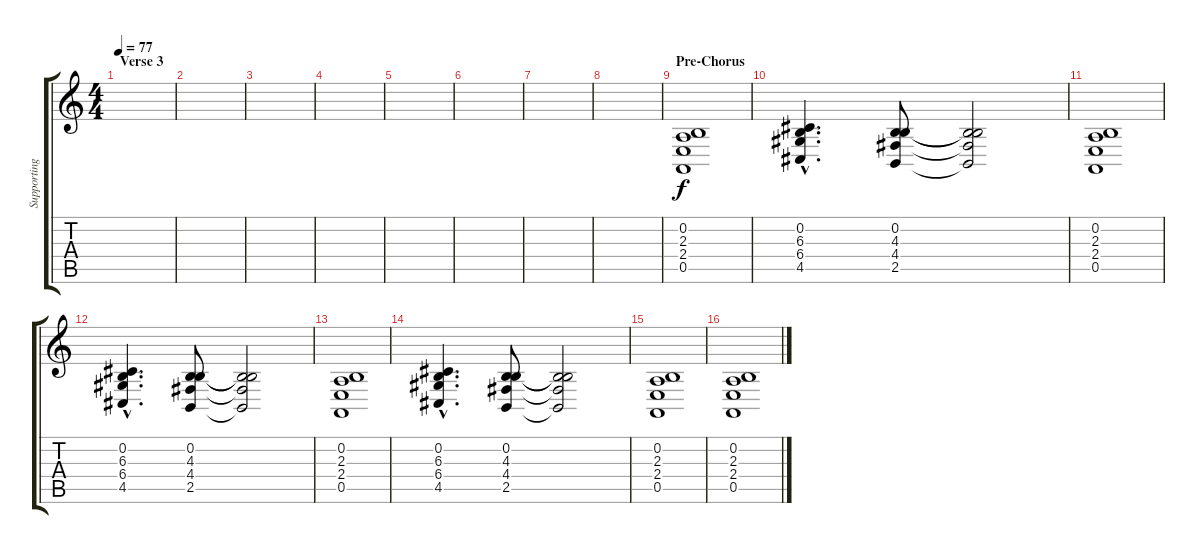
\track ("Supporting Instument" "Supporting") {instrument accordion}
\staff {score tabs}
\tuning (E4 B3 G3 D3 A2 E2) {hide}
\ts (4 4)
\section ("" "Verse 3")
\tempo 77
\clef g2
\ks c
|
|
|
|
|
|
|
|
\section ("" "Pre-Chorus")
(0.2 2.3 2.4 0.5).1 |
(0.2{hac} 6.3{hac} 6.4{hac} 4.5{hac}).4{d} (0.2 4.3 4.4 2.5).8 (0.2{t} 4.3{t} 4.4{t} 2.5{t}).2 |
(0.2 2.3 2.4 0.5).1 |
(0.2{hac} 6.3{hac} 6.4{hac} 4.5{hac}).4{d} (0.2 4.3 4.4 2.5).8 (0.2{t} 4.3{t} 4.4{t} 2.5{t}).2 |
(0.2 2.3 2.4 0.5).1 |
(0.2{hac} 6.3{hac} 6.4{hac} 4.5{hac}).4{d} (0.2 4.3 4.4 2.5).8 (0.2{t} 4.3{t} 4.4{t} 2.5{t}).2 |
(0.2 2.3 2.4 0.5).1 |
(0.2 2.3 2.4 0.5).1
